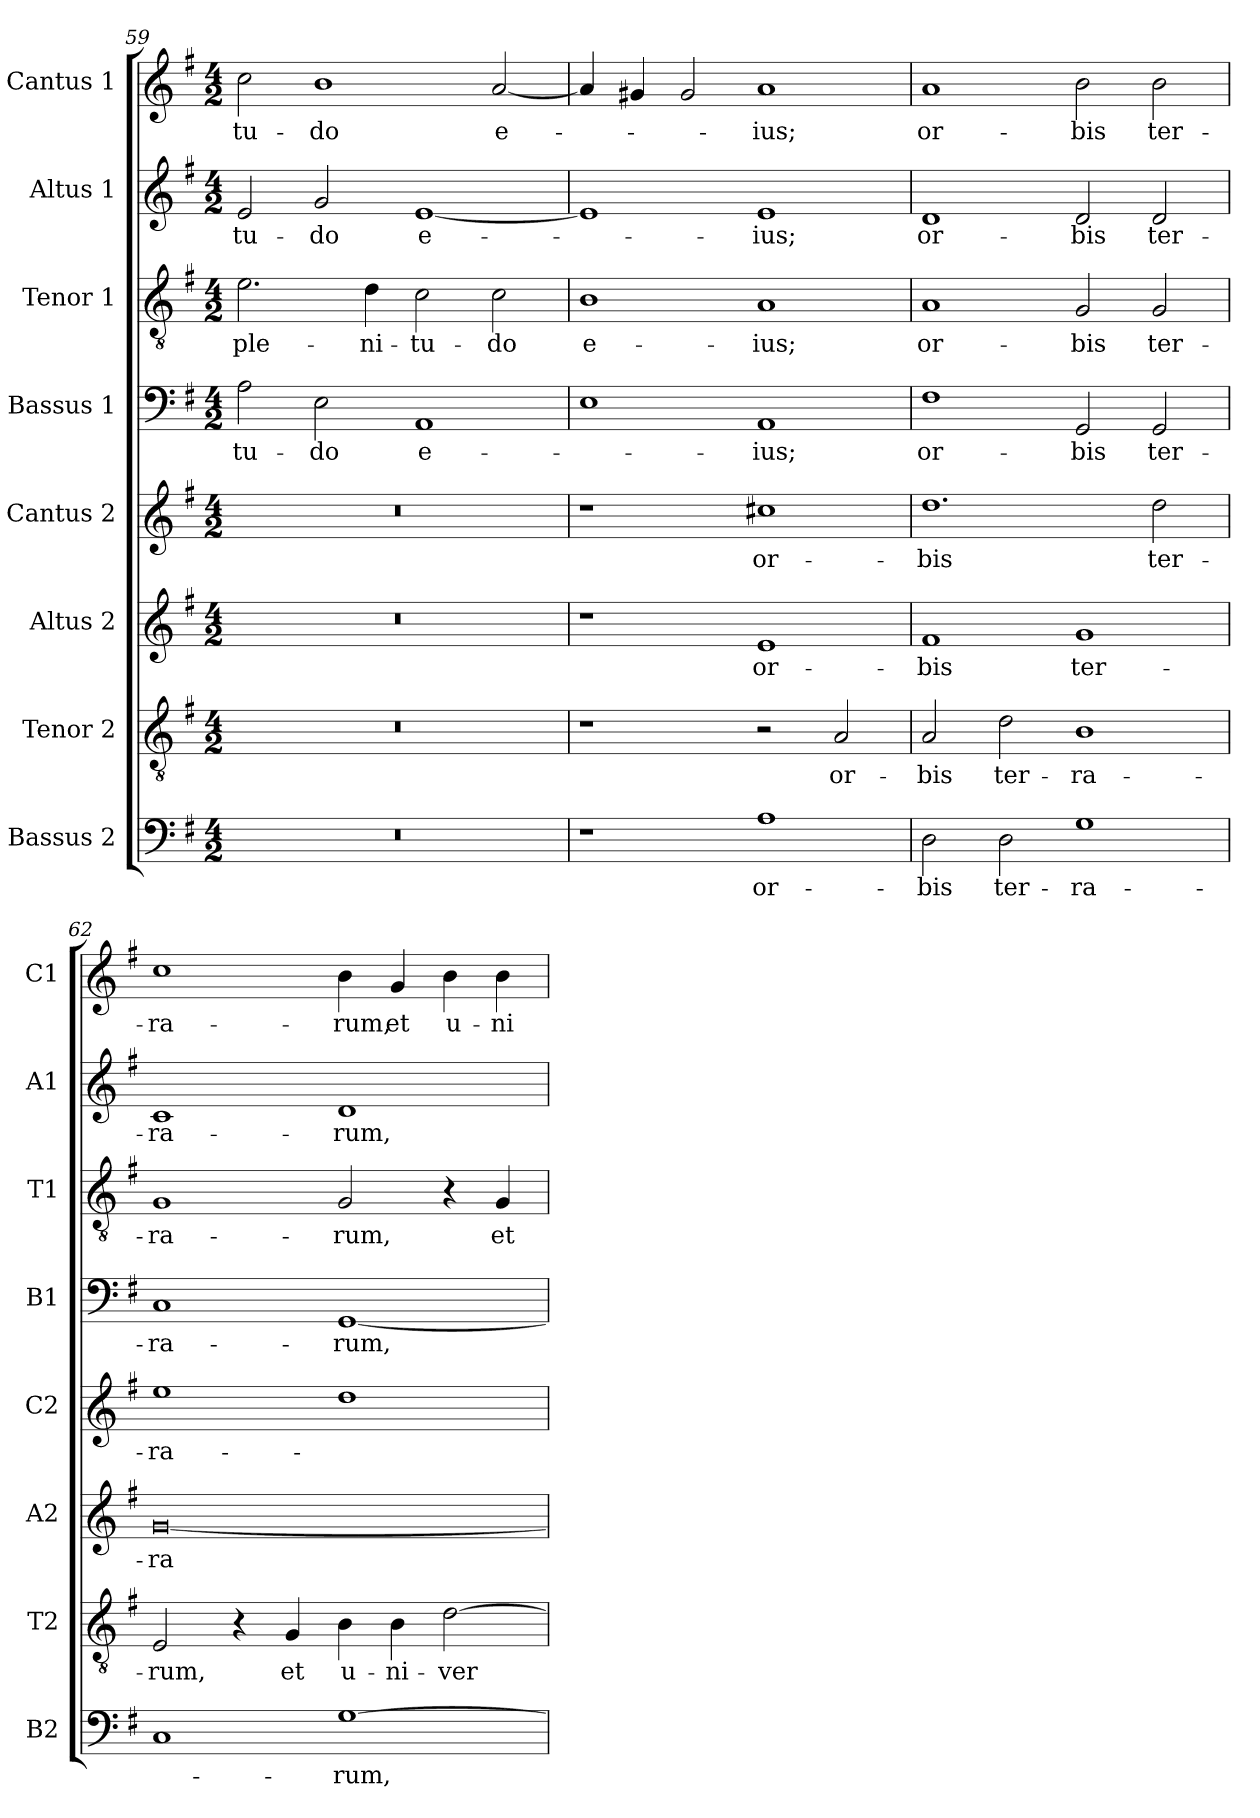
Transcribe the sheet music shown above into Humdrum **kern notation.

**kern	**text	**kern	**text	**kern	**text	**kern	**text	**kern	**text	**kern	**text	**kern	**text	**kern	**text
*part8	*part8	*part7	*part7	*part6	*part6	*part5	*part5	*part4	*part4	*part3	*part3	*part2	*part2	*part1	*part1
*staff8	*staff8	*staff7	*staff7	*staff6	*staff6	*staff5	*staff5	*staff4	*staff4	*staff3	*staff3	*staff2	*staff2	*staff1	*staff1
*I"Bassus 2	*	*I"Tenor 2	*	*I"Altus 2	*	*I"Cantus 2	*	*I"Bassus 1	*	*I"Tenor 1	*	*I"Altus 1	*	*I"Cantus 1	*
*I'B2	*	*I'T2	*	*I'A2	*	*I'C2	*	*I'B1	*	*I'T1	*	*I'A1	*	*I'C1	*
!!LO:LB:g=z
*clefF4	*	*clefGv2	*	*clefG2	*	*clefG2	*	*clefF4	*	*clefGv2	*	*clefG2	*	*clefG2	*
*k[f#]	*	*k[f#]	*	*k[f#]	*	*k[f#]	*	*k[f#]	*	*k[f#]	*	*k[f#]	*	*k[f#]	*
*G:	*	*G:	*	*G:	*	*G:	*	*G:	*	*G:	*	*G:	*	*G:	*
*M4/2	*	*M4/2	*	*M4/2	*	*M4/2	*	*M4/2	*	*M4/2	*	*M4/2	*	*M4/2	*
=59	=59	=59	=59	=59	=59	=59	=59	=59	=59	=59	=59	=59	=59	=59	=59
!	!	!	!	!	!	!	!	!	!LO:LY:b	!	!LO:LY:b	!	!LO:LY:b	!	!LO:LY:b
0r	.	0r	.	0r	.	0r	.	2A\	-tu-	2.e\	ple-	2e/	-tu-	2cc\	-tu-
!	!	!	!	!	!	!	!	!	!LO:LY:b	!	!	!	!LO:LY:b	!	!LO:LY:b
.	.	.	.	.	.	.	.	2E\	-do	.	.	2g/	-do	1b	-do
!	!	!	!	!	!	!	!	!	!	!	!LO:LY:b	!	!	!	!
.	.	.	.	.	.	.	.	.	.	4d\	-ni-	.	.	.	.
!	!	!	!	!	!	!	!	!	!LO:LY:b	!	!LO:LY:b	!	!LO:LY:b	!	!
.	.	.	.	.	.	.	.	1AA	e-	2c\	-tu-	[1e	e-	.	.
!	!	!	!	!	!	!	!	!	!	!	!LO:LY:b	!	!	!	!LO:LY:b
.	.	.	.	.	.	.	.	.	.	2c\	-do	.	.	[2a/	e-
=60	=60	=60	=60	=60	=60	=60	=60	=60	=60	=60	=60	=60	=60	=60	=60
!	!	!	!	!	!	!	!	!	!	!	!LO:LY:b	!	!	!	!
1r	.	1r	.	1r	.	1r	.	1E	.	1B	e-	1e]	.	4a/]	.
.	.	.	.	.	.	.	.	.	.	.	.	.	.	4g#X/	.
.	.	.	.	.	.	.	.	.	.	.	.	.	.	2g#/	.
!	!LO:LY:b	!	!	!	!LO:LY:b	!	!LO:LY:b	!	!LO:LY:b	!	!LO:LY:b	!	!LO:LY:b	!	!LO:LY:b
1A	or-	2r	.	1e	or-	1cc#X	or-	1AA	-ius;	1A	-ius;	1e	-ius;	1a	-ius;
!	!	!	!LO:LY:b	!	!	!	!	!	!	!	!	!	!	!	!
.	.	2A/	or-	.	.	.	.	.	.	.	.	.	.	.	.
=61	=61	=61	=61	=61	=61	=61	=61	=61	=61	=61	=61	=61	=61	=61	=61
!	!LO:LY:b	!	!LO:LY:b	!	!LO:LY:b	!	!LO:LY:b	!	!LO:LY:b	!	!LO:LY:b	!	!LO:LY:b	!	!LO:LY:b
2D\	-bis	2A/	-bis	1f#	-bis	1.dd	-bis	1F#	or-	1A	or-	1d	or-	1a	or-
!	!LO:LY:b	!	!LO:LY:b	!	!	!	!	!	!	!	!	!	!	!	!
2D\	ter-	2d\	ter-	.	.	.	.	.	.	.	.	.	.	.	.
!	!LO:LY:b	!	!LO:LY:b	!	!LO:LY:b	!	!	!	!LO:LY:b	!	!LO:LY:b	!	!LO:LY:b	!	!LO:LY:b
1G	-ra-	1B	-ra-	1g	ter-	.	.	2GG/	-bis	2G/	-bis	2d/	-bis	2b\	-bis
!	!	!	!	!	!	!	!LO:LY:b	!	!LO:LY:b	!	!LO:LY:b	!	!LO:LY:b	!	!LO:LY:b
.	.	.	.	.	.	2dd\	ter-	2GG/	ter-	2G/	ter-	2d/	ter-	2b\	ter-
=62	=62	=62	=62	=62	=62	=62	=62	=62	=62	=62	=62	=62	=62	=62	=62
!	!	!	!LO:LY:b	!	!LO:LY:b	!	!LO:LY:b	!	!LO:LY:b	!	!LO:LY:b	!	!LO:LY:b	!	!LO:LY:b
1C	.	2E/	-rum,	[0g	-ra-	1ee	-ra-	1C	-ra-	1G	-ra-	1c	-ra-	1cc	-ra-
.	.	4r	.	.	.	.	.	.	.	.	.	.	.	.	.
!	!	!	!LO:LY:b	!	!	!	!	!	!	!	!	!	!	!	!
.	.	4G/	et	.	.	.	.	.	.	.	.	.	.	.	.
!	!LO:LY:b	!	!LO:LY:b	!	!	!	!	!	!LO:LY:b	!	!LO:LY:b	!	!LO:LY:b	!	!LO:LY:b
[1G	-rum,	4B\	u-	.	.	1dd	.	[1GG	-rum,	2G/	-rum,	1d	-rum,	4b\	-rum,
!	!	!	!LO:LY:b	!	!	!	!	!	!	!	!	!	!	!	!LO:LY:b
.	.	4B\	-ni-	.	.	.	.	.	.	.	.	.	.	4g/	et
!	!	!	!LO:LY:b	!	!	!	!	!	!	!	!	!	!	!	!LO:LY:b
.	.	[2d\	-ver-	.	.	.	.	.	.	4r	.	.	.	4b\	u-
!	!	!	!	!	!	!	!	!	!	!	!LO:LY:b	!	!	!	!LO:LY:b
.	.	.	.	.	.	.	.	.	.	4G/	et	.	.	4b\	-ni-
=	=	=	=	=	=	=	=	=	=	=	=	=	=	=	=
*-	*-	*-	*-	*-	*-	*-	*-	*-	*-	*-	*-	*-	*-	*-	*-
